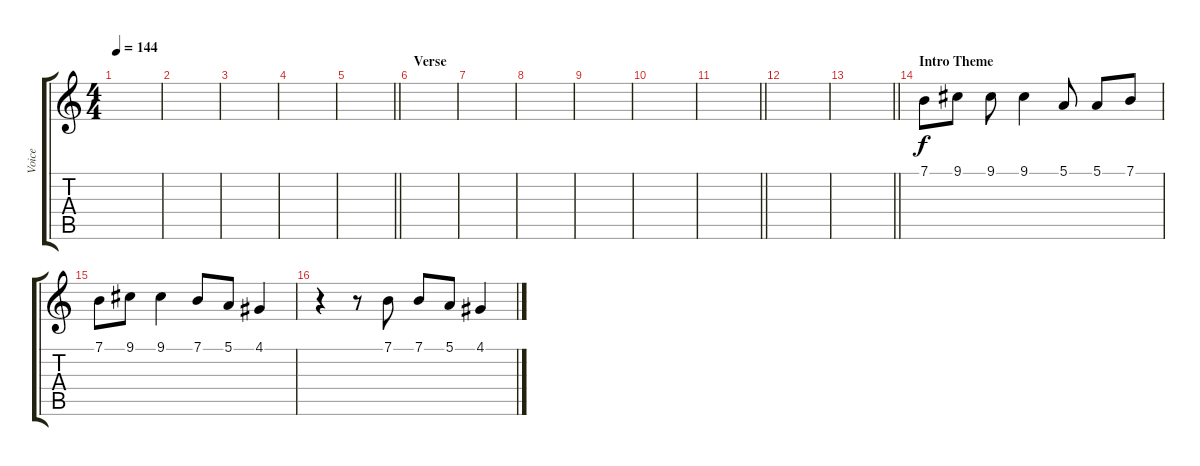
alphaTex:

\track ("Voice" "Voice") {instrument fx5brightness}
\staff {score tabs}
\tuning (E4 B3 G3 D3 A2 E2) {hide}
\ts (4 4)
\tempo 144
\clef g2
\ks c
|
|
|
|
\barLineRight lightlight
|
\section ("" "Verse")
|
|
|
|
|
\barLineRight lightlight
|
|
\barLineRight lightlight
|
\section ("" "Intro Theme")
7.1.8{dy f instrument fx5brightness} 9.1.8 9.1.8 9.1.4 5.1.8 5.1.8 7.1.8 |
7.1.8 9.1.8 9.1.4 7.1.8 5.1.8 4.1.4 |
r.4 r.8 7.1.8 7.1.8 5.1.8 4.1.4
